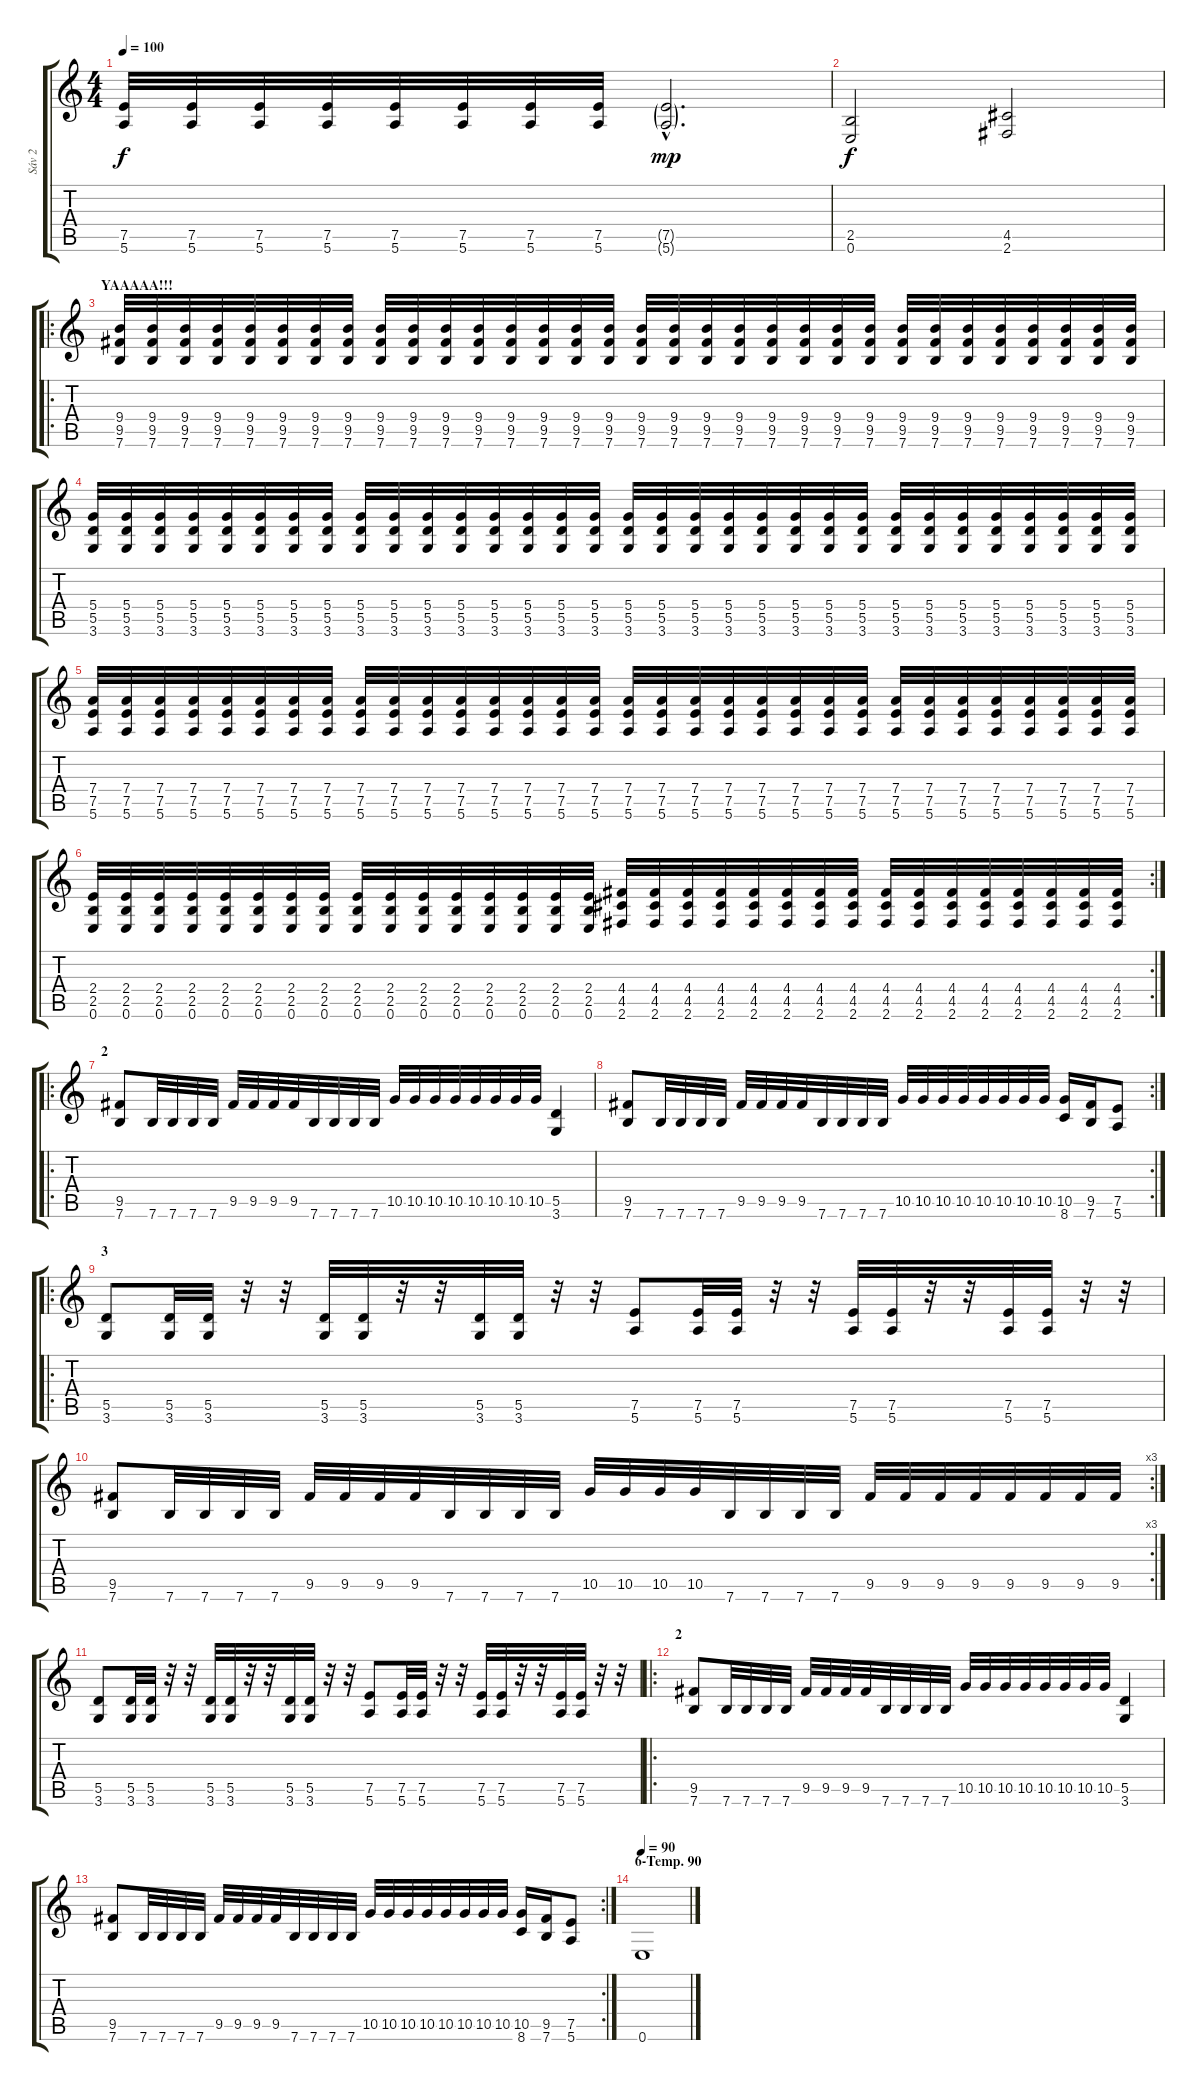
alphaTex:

\track ("Sáv 2" "Sáv 2") {instrument distortionguitar}
\staff {score tabs}
\tuning (E4 B3 G3 D3 A2 E2) {hide}
\ts (4 4)
\tempo 100
\clef g2
\ks c
(7.5 5.6).32{dy f} (7.5 5.6).32 (7.5 5.6).32 (7.5 5.6).32 (7.5 5.6).32 (7.5 5.6).32 (7.5 5.6).32 (7.5 5.6).32 (7.5{g hac} 5.6{g hac}).2{d dy mp} |
(2.5 0.6).2{dy f} (4.5 2.6).2 |
\ro
\section ("" "YAAAAA!!!")
(9.4 9.5 7.6).32 (9.4 9.5 7.6).32 (9.4 9.5 7.6).32 (9.4 9.5 7.6).32 (9.4 9.5 7.6).32 (9.4 9.5 7.6).32 (9.4 9.5 7.6).32 (9.4 9.5 7.6).32 (9.4 9.5 7.6).32 (9.4 9.5 7.6).32 (9.4 9.5 7.6).32 (9.4 9.5 7.6).32 (9.4 9.5 7.6).32 (9.4 9.5 7.6).32 (9.4 9.5 7.6).32 (9.4 9.5 7.6).32 (9.4 9.5 7.6).32 (9.4 9.5 7.6).32 (9.4 9.5 7.6).32 (9.4 9.5 7.6).32 (9.4 9.5 7.6).32 (9.4 9.5 7.6).32 (9.4 9.5 7.6).32 (9.4 9.5 7.6).32 (9.4 9.5 7.6).32 (9.4 9.5 7.6).32 (9.4 9.5 7.6).32 (9.4 9.5 7.6).32 (9.4 9.5 7.6).32 (9.4 9.5 7.6).32 (9.4 9.5 7.6).32 (9.4 9.5 7.6).32 |
(5.4 5.5 3.6).32 (5.4 5.5 3.6).32 (5.4 5.5 3.6).32 (5.4 5.5 3.6).32 (5.4 5.5 3.6).32 (5.4 5.5 3.6).32 (5.4 5.5 3.6).32 (5.4 5.5 3.6).32 (5.4 5.5 3.6).32 (5.4 5.5 3.6).32 (5.4 5.5 3.6).32 (5.4 5.5 3.6).32 (5.4 5.5 3.6).32 (5.4 5.5 3.6).32 (5.4 5.5 3.6).32 (5.4 5.5 3.6).32 (5.4 5.5 3.6).32 (5.4 5.5 3.6).32 (5.4 5.5 3.6).32 (5.4 5.5 3.6).32 (5.4 5.5 3.6).32 (5.4 5.5 3.6).32 (5.4 5.5 3.6).32 (5.4 5.5 3.6).32 (5.4 5.5 3.6).32 (5.4 5.5 3.6).32 (5.4 5.5 3.6).32 (5.4 5.5 3.6).32 (5.4 5.5 3.6).32 (5.4 5.5 3.6).32 (5.4 5.5 3.6).32 (5.4 5.5 3.6).32 |
(7.4 7.5 5.6).32 (7.4 7.5 5.6).32 (7.4 7.5 5.6).32 (7.4 7.5 5.6).32 (7.4 7.5 5.6).32 (7.4 7.5 5.6).32 (7.4 7.5 5.6).32 (7.4 7.5 5.6).32 (7.4 7.5 5.6).32 (7.4 7.5 5.6).32 (7.4 7.5 5.6).32 (7.4 7.5 5.6).32 (7.4 7.5 5.6).32 (7.4 7.5 5.6).32 (7.4 7.5 5.6).32 (7.4 7.5 5.6).32 (7.4 7.5 5.6).32 (7.4 7.5 5.6).32 (7.4 7.5 5.6).32 (7.4 7.5 5.6).32 (7.4 7.5 5.6).32 (7.4 7.5 5.6).32 (7.4 7.5 5.6).32 (7.4 7.5 5.6).32 (7.4 7.5 5.6).32 (7.4 7.5 5.6).32 (7.4 7.5 5.6).32 (7.4 7.5 5.6).32 (7.4 7.5 5.6).32 (7.4 7.5 5.6).32 (7.4 7.5 5.6).32 (7.4 7.5 5.6).32 |
\rc 2
(2.4 2.5 0.6).32 (2.4 2.5 0.6).32 (2.4 2.5 0.6).32 (2.4 2.5 0.6).32 (2.4 2.5 0.6).32 (2.4 2.5 0.6).32 (2.4 2.5 0.6).32 (2.4 2.5 0.6).32 (2.4 2.5 0.6).32 (2.4 2.5 0.6).32 (2.4 2.5 0.6).32 (2.4 2.5 0.6).32 (2.4 2.5 0.6).32 (2.4 2.5 0.6).32 (2.4 2.5 0.6).32 (2.4 2.5 0.6).32 (4.4 4.5 2.6).32 (4.4 4.5 2.6).32 (4.4 4.5 2.6).32 (4.4 4.5 2.6).32 (4.4 4.5 2.6).32 (4.4 4.5 2.6).32 (4.4 4.5 2.6).32 (4.4 4.5 2.6).32 (4.4 4.5 2.6).32 (4.4 4.5 2.6).32 (4.4 4.5 2.6).32 (4.4 4.5 2.6).32 (4.4 4.5 2.6).32 (4.4 4.5 2.6).32 (4.4 4.5 2.6).32 (4.4 4.5 2.6).32 |
\ro
\section ("" "2")
(9.5 7.6).8 7.6.32 7.6.32 7.6.32 7.6.32 9.5.32 9.5.32 9.5.32 9.5.32 7.6.32 7.6.32 7.6.32 7.6.32 10.5.32 10.5.32 10.5.32 10.5.32 10.5.32 10.5.32 10.5.32 10.5.32 (5.5 3.6).4 |
\rc 2
(9.5 7.6).8 7.6.32 7.6.32 7.6.32 7.6.32 9.5.32 9.5.32 9.5.32 9.5.32 7.6.32 7.6.32 7.6.32 7.6.32 10.5.32 10.5.32 10.5.32 10.5.32 10.5.32 10.5.32 10.5.32 10.5.32 (10.5 8.6).16 (9.5 7.6).16 (7.5 5.6).8 |
\ro
\section ("" "3")
(5.5 3.6).8 (5.5 3.6).32 (5.5 3.6).32 r.32 r.32 (5.5 3.6).32 (5.5 3.6).32 r.32 r.32 (5.5 3.6).32 (5.5 3.6).32 r.32 r.32 (7.5 5.6).8 (7.5 5.6).32 (7.5 5.6).32 r.32 r.32 (7.5 5.6).32 (7.5 5.6).32 r.32 r.32 (7.5 5.6).32 (7.5 5.6).32 r.32 r.32 |
\rc 3
(9.5 7.6).8 7.6.32 7.6.32 7.6.32 7.6.32 9.5.32 9.5.32 9.5.32 9.5.32 7.6.32 7.6.32 7.6.32 7.6.32 10.5.32 10.5.32 10.5.32 10.5.32 7.6.32 7.6.32 7.6.32 7.6.32 9.5.32 9.5.32 9.5.32 9.5.32 9.5.32 9.5.32 9.5.32 9.5.32 |
(5.5 3.6).8 (5.5 3.6).32 (5.5 3.6).32 r.32 r.32 (5.5 3.6).32 (5.5 3.6).32 r.32 r.32 (5.5 3.6).32 (5.5 3.6).32 r.32 r.32 (7.5 5.6).8 (7.5 5.6).32 (7.5 5.6).32 r.32 r.32 (7.5 5.6).32 (7.5 5.6).32 r.32 r.32 (7.5 5.6).32 (7.5 5.6).32 r.32 r.32 |
\ro
\section ("" "2")
(9.5 7.6).8 7.6.32 7.6.32 7.6.32 7.6.32 9.5.32 9.5.32 9.5.32 9.5.32 7.6.32 7.6.32 7.6.32 7.6.32 10.5.32 10.5.32 10.5.32 10.5.32 10.5.32 10.5.32 10.5.32 10.5.32 (5.5 3.6).4 |
\rc 2
(9.5 7.6).8 7.6.32 7.6.32 7.6.32 7.6.32 9.5.32 9.5.32 9.5.32 9.5.32 7.6.32 7.6.32 7.6.32 7.6.32 10.5.32 10.5.32 10.5.32 10.5.32 10.5.32 10.5.32 10.5.32 10.5.32 (10.5 8.6).16 (9.5 7.6).16 (7.5 5.6).8 |
\section ("" "6-Temp. 90")
\tempo 90
0.6.1
